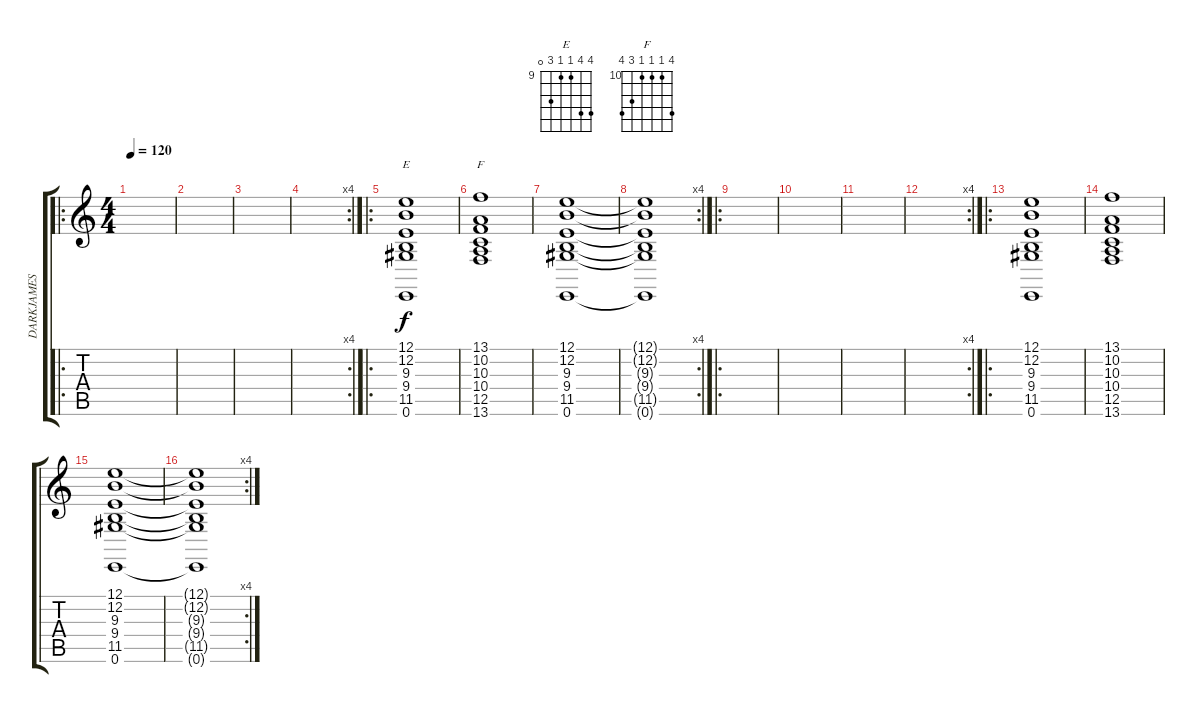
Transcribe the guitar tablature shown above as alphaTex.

\track ("DARKJAMES" "DARKJAMES") {instrument fx3crystal}
\staff {score tabs}
\tuning (E4 B3 G3 D3 A2 E2) {hide}
\chord ("E" 12 12 9 9 11 0) {firstfret 9}
\chord ("F" 13 10 10 10 12 13) {firstfret 10}
\ro
\ts (4 4)
\tempo 120
\clef g2
\ks c
|
|
|
\rc 4
|
\ro
(12.1 12.2 9.3 9.4 11.5 0.6).1{ch "E"} |
(13.1 10.2 10.3 10.4 12.5 13.6).1{ch "F"} |
(12.1 12.2 9.3 9.4 11.5 0.6).1 |
\rc 4
(12.1{t} 12.2{t} 9.3{t} 9.4{t} 11.5{t} 0.6{t}).1 |
\ro
|
|
|
\rc 4
|
\ro
(12.1 12.2 9.3 9.4 11.5 0.6).1 |
(13.1 10.2 10.3 10.4 12.5 13.6).1 |
(12.1 12.2 9.3 9.4 11.5 0.6).1 |
\rc 4
(12.1{t} 12.2{t} 9.3{t} 9.4{t} 11.5{t} 0.6{t}).1
